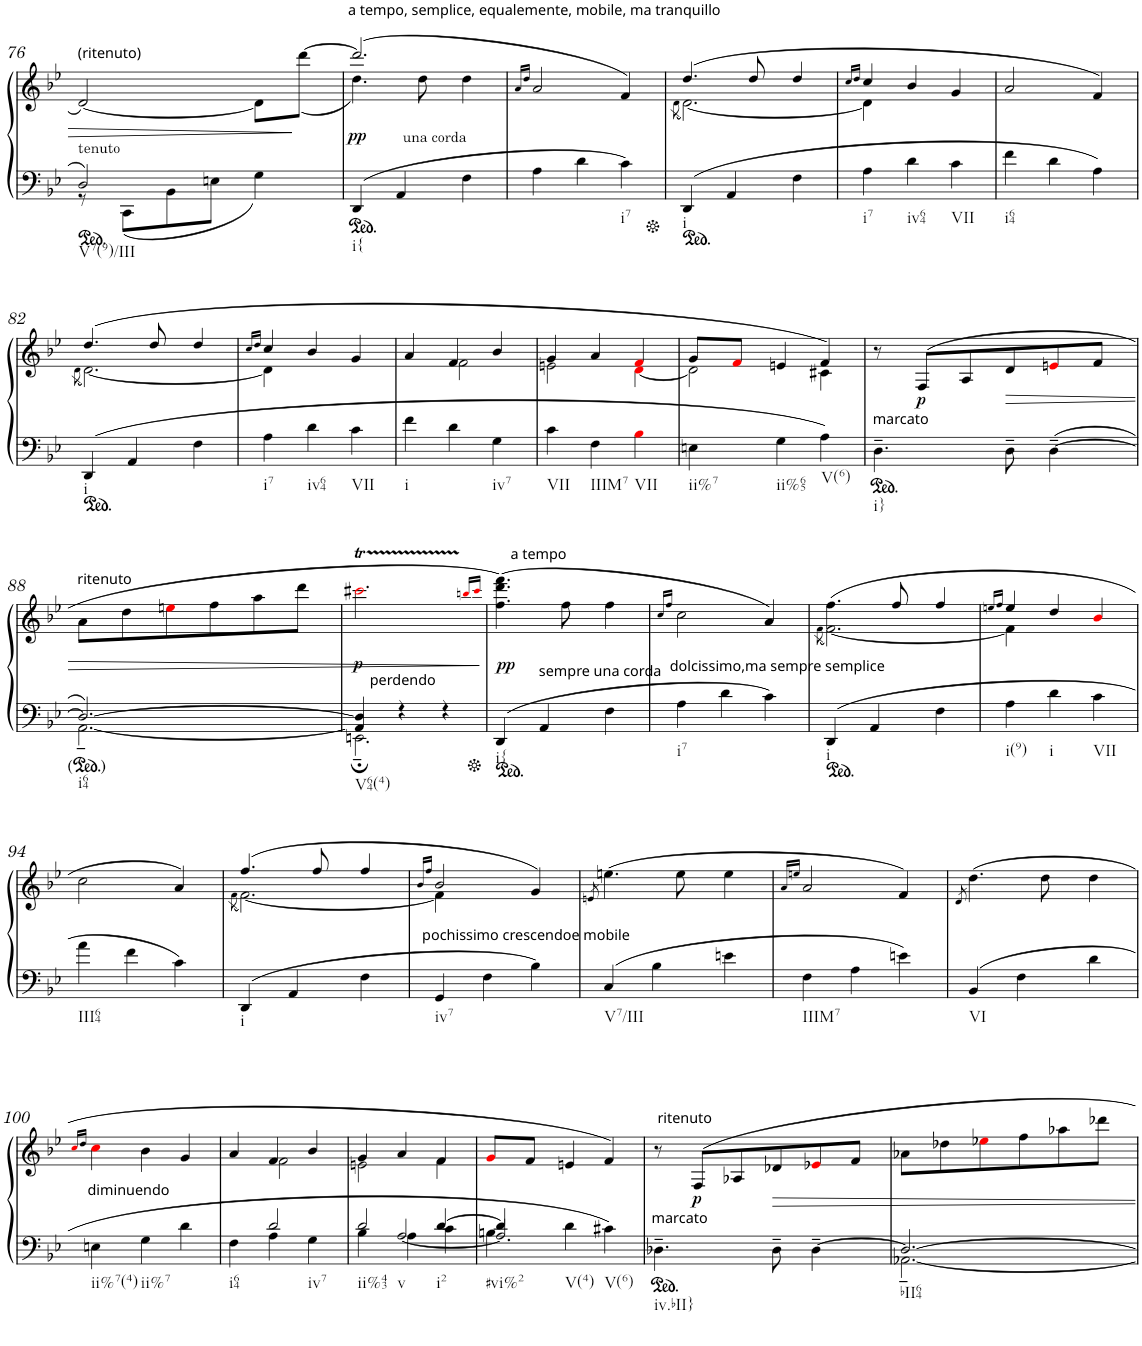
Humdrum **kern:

**kern	**kern	**dynam
*part1	*part1	*part1
*staff2	*staff1	*staff1/2
*I"Klavier	*	*
*I'Klav.	*	*
!!LO:PB:g=z
*clefF4	*clefG2	*
*k[b-e-]	*k[b-e-]	*
*B-:	*B-:	*
*M3/4	*M3/4	*
=76	=76	=76
*^	*	*
!	!	!LO:TX:a:t=(ritenuto)	!
!LO:TX:a:t=tenuto	!	!	!
!LO:TX:b:t=V7(9)/III	!	!	!
2D/	8r	[<2d/	.
.	8CC\L	.	.
.	8BB-\	.	.
.	8En\J	.	.
4ryy	4G\	8d\L]	.
.	.	(<[>8ddd\J	.
*v	*v	*	*
=77	=77	=77
*	*^	*
!	!LO:TX:a:t=a tempo, semplice, equalemente, mobile, ma tranquillo	!	!
!LO:TX:b:t=i{	!	!	!
!	!	!	!LO:DY:b
4DD/	(2.ddd/]	4.dd\)	pp
4AA/	.	.	.
!	!	!LO:TX:b:t=una corda	!
.	.	8dd\	.
4F\	.	4dd\	.
*	*v	*v	*
=78	=78	=78
.	16qa/LL	.
.	16qdd/JJ	.
4A\	2a/	.
4d\	.	.
!LO:TX:b:t=i7	!	!
4c\	4f/)	.
=79	=79	=79
*	*^	*
.	.	(8qd\	.
!LO:TX:b:t=i	!	!	!
4DD/	(4.dd/	[<2.d\)	.
4AA/	.	.	.
.	8dd/	.	.
4F\	4dd/	.	.
=80	=80	=80	=80
.	16qcc/LL	.	.
.	16qdd/JJ	.	.
!LO:TX:b:t=i7	!	!	!
4A\	4cc/	4d\]	.
!LO:TX:b:t=iv64	!	!	!
4d\	4b-/	4ryy	.
!LO:TX:b:t=VII	!	!	!
4c\	4g/	4ryy	.
=81	=81	=81	=81
!LO:TX:b:t=i64	!	!	!
*	*v	*v	*
4f\	2a/	.
4d\	.	.
4A\	4f/)	.
!!LO:LB:g=z
=82	=82	=82
*	*^	*
.	.	(8qd\	.
!LO:TX:b:t=i	!	!	!
4DD/	(4.dd/	[<2.d\)	.
4AA/	.	.	.
.	8dd/	.	.
4F\	4dd/	.	.
=83	=83	=83	=83
.	16qcc/LL	.	.
.	16qdd/JJ	.	.
!LO:TX:b:t=i7	!	!	!
4A\	4cc/	4d\]	.
!LO:TX:b:t=iv64	!	!	!
4d\	4b-/	2ryy	.
!LO:TX:b:t=VII	!	!	!
4c\	4g/	.	.
=84	=84	=84	=84
!LO:TX:b:t=i	!	!	!
4f\	4a/	4ryy	.
4d\	4f/	2f\	.
!LO:TX:b:t=iv7	!	!	!
4G\	4b-/	.	.
=85	=85	=85	=85
!LO:TX:b:t=VII	!	!	!
4c\	4g/	2en\	.
!LO:TX:b:t=IIIM7	!	!	!
4F\	4a/	.	.
!LO:TX:b:t=VII	!	!	!
4B-i\	4fi/	[<4di\	.
=86	=86	=86	=86
!LO:TX:b:t=ii%7	!	!	!
4En\	8g/L	2d\]	.
.	8fi/J	.	.
!LO:TX:b:t=ii%65	!	!	!
4G\	4en/	.	.
!LO:TX:b:t=V(6)	!	!	!
4A\	4f/)	4c#X\	.
=87	=87	=87	=87
!LO:TX:a:t=marcato	!	!	!
!LO:TX:b:t=i}	!	!	!
*	*v	*v	*
4.D~\	8r	.
!	!	!LO:DY:b
.	(8F/L	p
.	8A/	.
8D~\	8d/	.
[4D~\	8eni/	.
.	8f/J	.
!!LO:LB:g=z
=88	=88	=88
*^	*	*
!	!	!LO:TX:a:t=ritenuto	!
!LO:TX:b:t=i64	!	!	!
2.D/_	[2.AA~\	8a\L	.
.	.	8dd\	.
.	.	8eeni\	.
.	.	8ff\	.
.	.	8aa\	.
.	.	8ddd\J	.
=89	=89	=89	=89
!	!	!LO:TX:b:t=perdendo	!
!LO:TX:b:t=V64(4)	!	!	!
!	!	!	!LO:DY:b
4AA/] 4D/]	2.EEn;~\	2.ccc#Xti\	p
4r	.	.	.
4r	.	.	.
*v	*v	*	*
.	16qbbni/LL	.
.	16qccc#i/JJ	.
=90	=90	=90
!	!LO:TX:a:t=a tempo	!
!LO:TX:b:t=i{	!	!
!	!	!LO:DY:b
4DD/	(4.ff\ 4.ddd\ 4.fff\)	pp
!LO:TX:a:t=sempre una corda	!	!
4AA/	.	.
.	8ff\	.
4F\	4ff\	.
=91	=91	=91
.	16qcc/LL	.
.	16qff/JJ	.
!	!LO:TX:b:t=dolcissimo,ma sempre semplice	!
!LO:TX:b:t=i7	!	!
4A\	2cc\	.
4d\	.	.
4c\	4a/)	.
=92	=92	=92
*	*^	*
.	.	(8qf\	.
!LO:TX:b:t=i	!	!	!
4DD/	(4.ff\	[<2.f\)	.
4AA/	.	.	.
.	8ff/	.	.
4F\	4ff/	.	.
=93	=93	=93	=93
.	16qeen/LL	.	.
.	16qff/JJ	.	.
!LO:TX:b:t=i(9)	!	!	!
4A\	4ee/	4f\]	.
!LO:TX:b:t=i	!	!	!
4d\	4dd/	4ryy	.
!LO:TX:b:t=VII	!	!	!
4c\	4b-i/	4ryy	.
!!LO:LB:g=z
=94	=94	=94	=94
!LO:TX:b:t=III64	!	!	!
*	*v	*v	*
4a\	2cc\	.
4f\	.	.
4c\	4a/)	.
=95	=95	=95
*	*^	*
.	.	(8qf\	.
!LO:TX:b:t=i	!	!	!
4DD/	(4.ff/	[<2.f\)	.
4AA/	.	.	.
.	8ff/	.	.
4F\	4ff/	.	.
=96	=96	=96	=96
.	16qb-/LL	.	.
.	16qff/JJ	.	.
!LO:TX:a:t=pochissimo crescendoe mobile	!	!	!
!LO:TX:b:t=iv7	!	!	!
4GG/	2b-/	4f\]	.
4F\	.	2ryy	.
4B-\	4g/)	.	.
*	*v	*v	*
=97	=97	=97
.	8qen/	.
!LO:TX:b:t=V7/III	!	!
4C/	(4.een\	.
4B-\	.	.
.	8ee\	.
4en\	4ee\	.
=98	=98	=98
.	16qa/LL	.
.	16qeen/JJ	.
!LO:TX:b:t=IIIM7	!	!
4F\	2a/	.
4A\	.	.
4en\	4f/)	.
=99	=99	=99
.	8qd/	.
!LO:TX:b:t=VI	!	!
4BB-/	(4.dd\	.
4F\	.	.
.	8dd\	.
4d\	4dd\	.
!!LO:LB:g=z
=100	=100	=100
.	16qcci/LL	.
.	16qdd/JJ	.
!LO:TX:a:t=diminuendo	!	!
!LO:TX:b:t=ii%7(4)	!	!
4En\	4cci\	.
!LO:TX:b:t=ii%7	!	!
4G\	4b-\	.
4d\	4g/	.
=101	=101	=101
*^	*^	*
!LO:TX:b:t=i64	!	!	!	!
4F\	4ryy	4a/	4ryy	.
!LO:TX:b:t=iv7	!	!	!	!
2d/	4A\	4f/	2f\	.
.	4G\	4b-/	.	.
=102	=102	=102	=102	=102
*	*^	*	*	*
!LO:TX:b:t=ii%43	!	!	!	!	!
!LO:TX:b:t=v	!	!	!	!	!
2d/	4B-\	4ryy	4g/	2en\	.
.	4A\	[<2A/	4a/	.	.
!LO:TX:b:t=i2	!	!	!	!	!
[4d/	4c\	.	4f/	4f\	.
=103	=103	=103	=103	=103	=103
!LO:TX:b:t=#vi%2	!	!	!	!	!
*	*	*	*v	*v	*
4d/]	4Bn\	2.A/]	8gi/L	.
.	.	.	8f/J	.
!LO:TX:b:t=V(4)	!	!	!	!
4d\	2ryy	.	4en/	.
!LO:TX:b:t=V(6)	!	!	!	!
4c#X\	.	.	4f/)	.
*v	*v	*v	*	*
=104	=104	=104
!	!LO:TX:a:t=ritenuto	!
!LO:TX:a:t=marcato	!	!
!LO:TX:b:t=iv.bII}	!	!
4.D-X~\	8r	.
!	!	!LO:DY:b
.	8F/L	p
.	8A-X/	.
8D-~\	8d-X/	.
[>4D-~\	8e-Xi/	.
.	8f/J	.
=105	=105	=105
*^	*	*
!LO:TX:b:t=bII64	!	!	!
2.D-/_	[2.AA-X~\	8a-X\L	.
.	.	8dd-X\	.
.	.	8ee-Xi\	.
.	.	8ff\	.
.	.	8aa-X\	.
.	.	8ddd-X\J	.
*v	*v	*	*
=	=	=
*-	*-	*-
